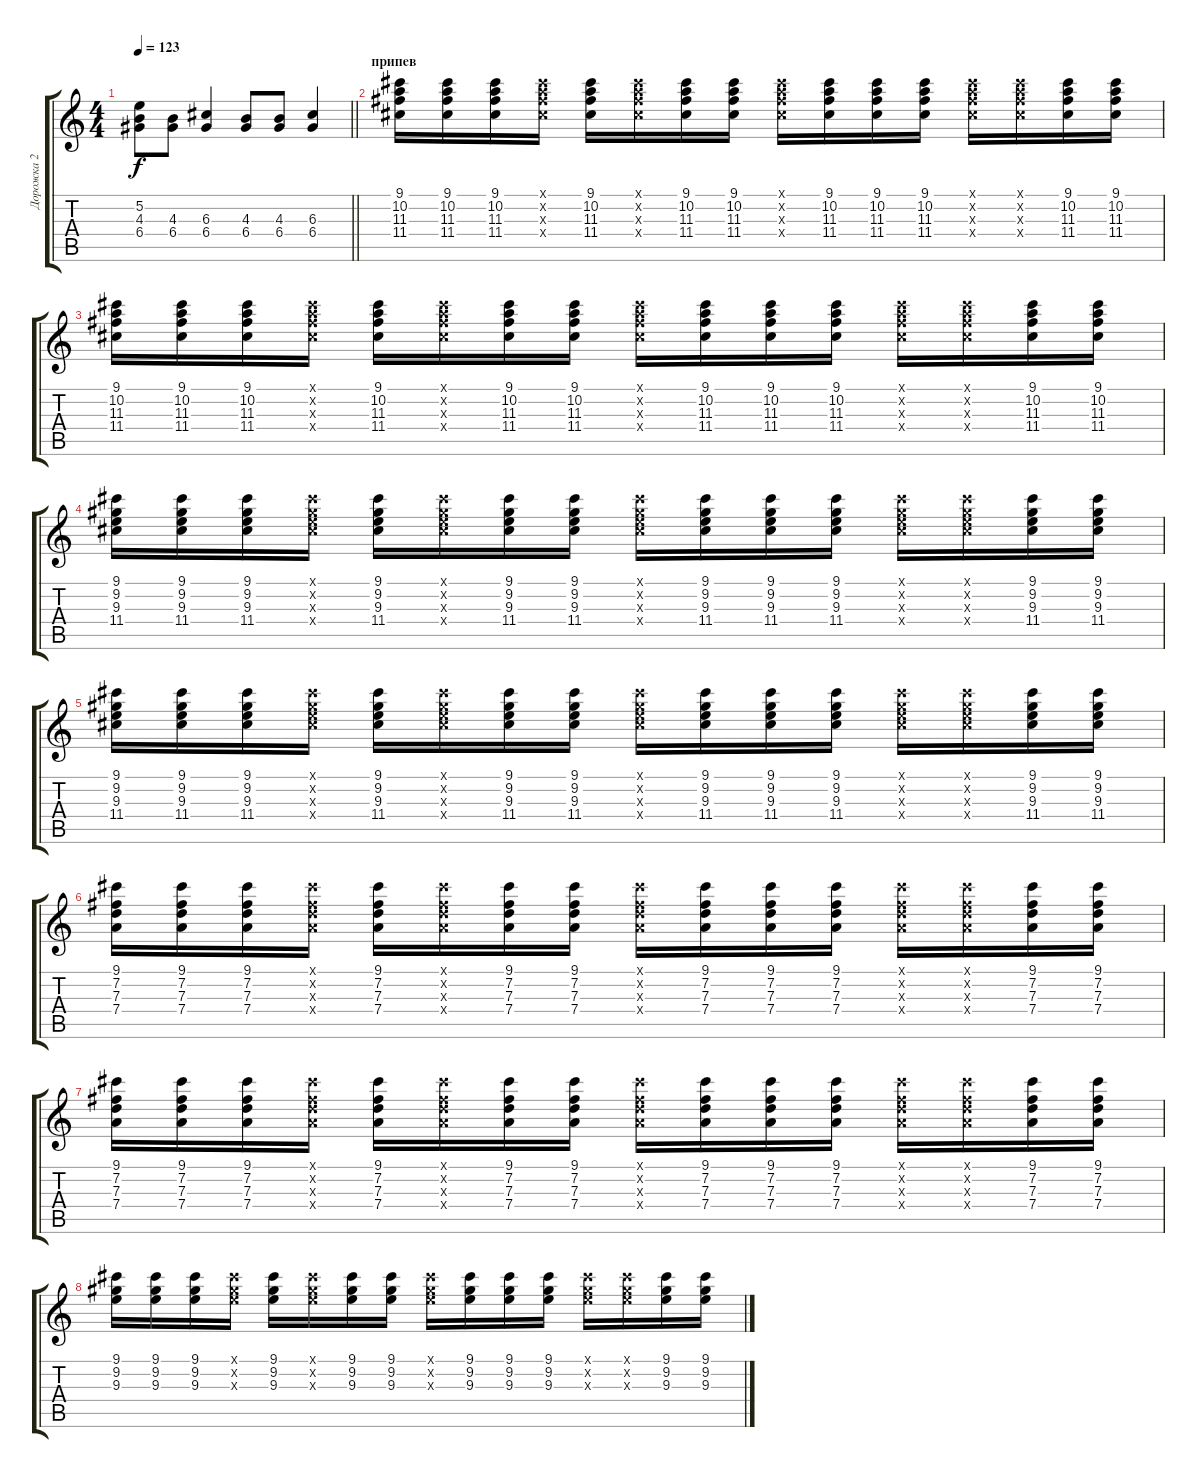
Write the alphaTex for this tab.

\track ("Дорожка 2" "Дорожка 2") {instrument electricguitarmuted}
\staff {score tabs}
\tuning (E4 B3 G3 D3 A2 E2) {hide}
\ts (4 4)
\tempo 123
\clef g2
\barLineRight lightlight
\ks c
(5.2{t} 4.3{t} 6.4{t}).8{dy f} (4.3 6.4).8 (6.3 6.4).4 (4.3 6.4).8 (4.3 6.4).8 (6.3 6.4).4 |
\section ("" "припев")
(9.1 10.2 11.3 11.4).16 (9.1 10.2 11.3 11.4).16 (9.1 10.2 11.3 11.4).16 (9.1{x} 10.2{x} 11.3{x} 11.4{x}).16 (9.1 10.2 11.3 11.4).16 (9.1{x} 10.2{x} 11.3{x} 11.4{x}).16 (9.1 10.2 11.3 11.4).16 (9.1 10.2 11.3 11.4).16 (9.1{x} 10.2{x} 11.3{x} 11.4{x}).16 (9.1 10.2 11.3 11.4).16 (9.1 10.2 11.3 11.4).16 (9.1 10.2 11.3 11.4).16 (9.1{x} 10.2{x} 11.3{x} 11.4{x}).16 (9.1{x} 10.2{x} 11.3{x} 11.4{x}).16 (9.1 10.2 11.3 11.4).16 (9.1 10.2 11.3 11.4).16 |
(9.1 10.2 11.3 11.4).16 (9.1 10.2 11.3 11.4).16 (9.1 10.2 11.3 11.4).16 (9.1{x} 10.2{x} 11.3{x} 11.4{x}).16 (9.1 10.2 11.3 11.4).16 (9.1{x} 10.2{x} 11.3{x} 11.4{x}).16 (9.1 10.2 11.3 11.4).16 (9.1 10.2 11.3 11.4).16 (9.1{x} 10.2{x} 11.3{x} 11.4{x}).16 (9.1 10.2 11.3 11.4).16 (9.1 10.2 11.3 11.4).16 (9.1 10.2 11.3 11.4).16 (9.1{x} 10.2{x} 11.3{x} 11.4{x}).16 (9.1{x} 10.2{x} 11.3{x} 11.4{x}).16 (9.1 10.2 11.3 11.4).16 (9.1 10.2 11.3 11.4).16 |
(9.1 9.2 9.3 11.4).16 (9.1 9.2 9.3 11.4).16 (9.1 9.2 9.3 11.4).16 (9.1{x} 9.2{x} 9.3{x} 11.4{x}).16 (9.1 9.2 9.3 11.4).16 (9.1{x} 9.2{x} 9.3{x} 11.4{x}).16 (9.1 9.2 9.3 11.4).16 (9.1 9.2 9.3 11.4).16 (9.1{x} 9.2{x} 9.3{x} 11.4{x}).16 (9.1 9.2 9.3 11.4).16 (9.1 9.2 9.3 11.4).16 (9.1 9.2 9.3 11.4).16 (9.1{x} 9.2{x} 9.3{x} 11.4{x}).16 (9.1{x} 9.2{x} 9.3{x} 11.4{x}).16 (9.1 9.2 9.3 11.4).16 (9.1 9.2 9.3 11.4).16 |
(9.1 9.2 9.3 11.4).16 (9.1 9.2 9.3 11.4).16 (9.1 9.2 9.3 11.4).16 (9.1{x} 9.2{x} 9.3{x} 11.4{x}).16 (9.1 9.2 9.3 11.4).16 (9.1{x} 9.2{x} 9.3{x} 11.4{x}).16 (9.1 9.2 9.3 11.4).16 (9.1 9.2 9.3 11.4).16 (9.1{x} 9.2{x} 9.3{x} 11.4{x}).16 (9.1 9.2 9.3 11.4).16 (9.1 9.2 9.3 11.4).16 (9.1 9.2 9.3 11.4).16 (9.1{x} 9.2{x} 9.3{x} 11.4{x}).16 (9.1{x} 9.2{x} 9.3{x} 11.4{x}).16 (9.1 9.2 9.3 11.4).16 (9.1 9.2 9.3 11.4).16 |
(9.1 7.2 7.3 7.4).16 (9.1 7.2 7.3 7.4).16 (9.1 7.2 7.3 7.4).16 (9.1{x} 7.2{x} 7.3{x} 7.4{x}).16 (9.1 7.2 7.3 7.4).16 (9.1{x} 7.2{x} 7.3{x} 7.4{x}).16 (9.1 7.2 7.3 7.4).16 (9.1 7.2 7.3 7.4).16 (9.1{x} 7.2{x} 7.3{x} 7.4{x}).16 (9.1 7.2 7.3 7.4).16 (9.1 7.2 7.3 7.4).16 (9.1 7.2 7.3 7.4).16 (9.1{x} 7.2{x} 7.3{x} 7.4{x}).16 (9.1{x} 7.2{x} 7.3{x} 7.4{x}).16 (9.1 7.2 7.3 7.4).16 (9.1 7.2 7.3 7.4).16 |
(9.1 7.2 7.3 7.4).16 (9.1 7.2 7.3 7.4).16 (9.1 7.2 7.3 7.4).16 (9.1{x} 7.2{x} 7.3{x} 7.4{x}).16 (9.1 7.2 7.3 7.4).16 (9.1{x} 7.2{x} 7.3{x} 7.4{x}).16 (9.1 7.2 7.3 7.4).16 (9.1 7.2 7.3 7.4).16 (9.1{x} 7.2{x} 7.3{x} 7.4{x}).16 (9.1 7.2 7.3 7.4).16 (9.1 7.2 7.3 7.4).16 (9.1 7.2 7.3 7.4).16 (9.1{x} 7.2{x} 7.3{x} 7.4{x}).16 (9.1{x} 7.2{x} 7.3{x} 7.4{x}).16 (9.1 7.2 7.3 7.4).16 (9.1 7.2 7.3 7.4).16 |
(9.1 9.2 9.3).16 (9.1 9.2 9.3).16 (9.1 9.2 9.3).16 (9.1{x} 9.2{x} 9.3{x}).16 (9.1 9.2 9.3).16 (9.1{x} 9.2{x} 9.3{x}).16 (9.1 9.2 9.3).16 (9.1 9.2 9.3).16 (9.1{x} 9.2{x} 9.3{x}).16 (9.1 9.2 9.3).16 (9.1 9.2 9.3).16 (9.1 9.2 9.3).16 (9.1{x} 9.2{x} 9.3{x}).16 (9.1{x} 9.2{x} 9.3{x}).16 (9.1 9.2 9.3).16 (9.1 9.2 9.3).16
